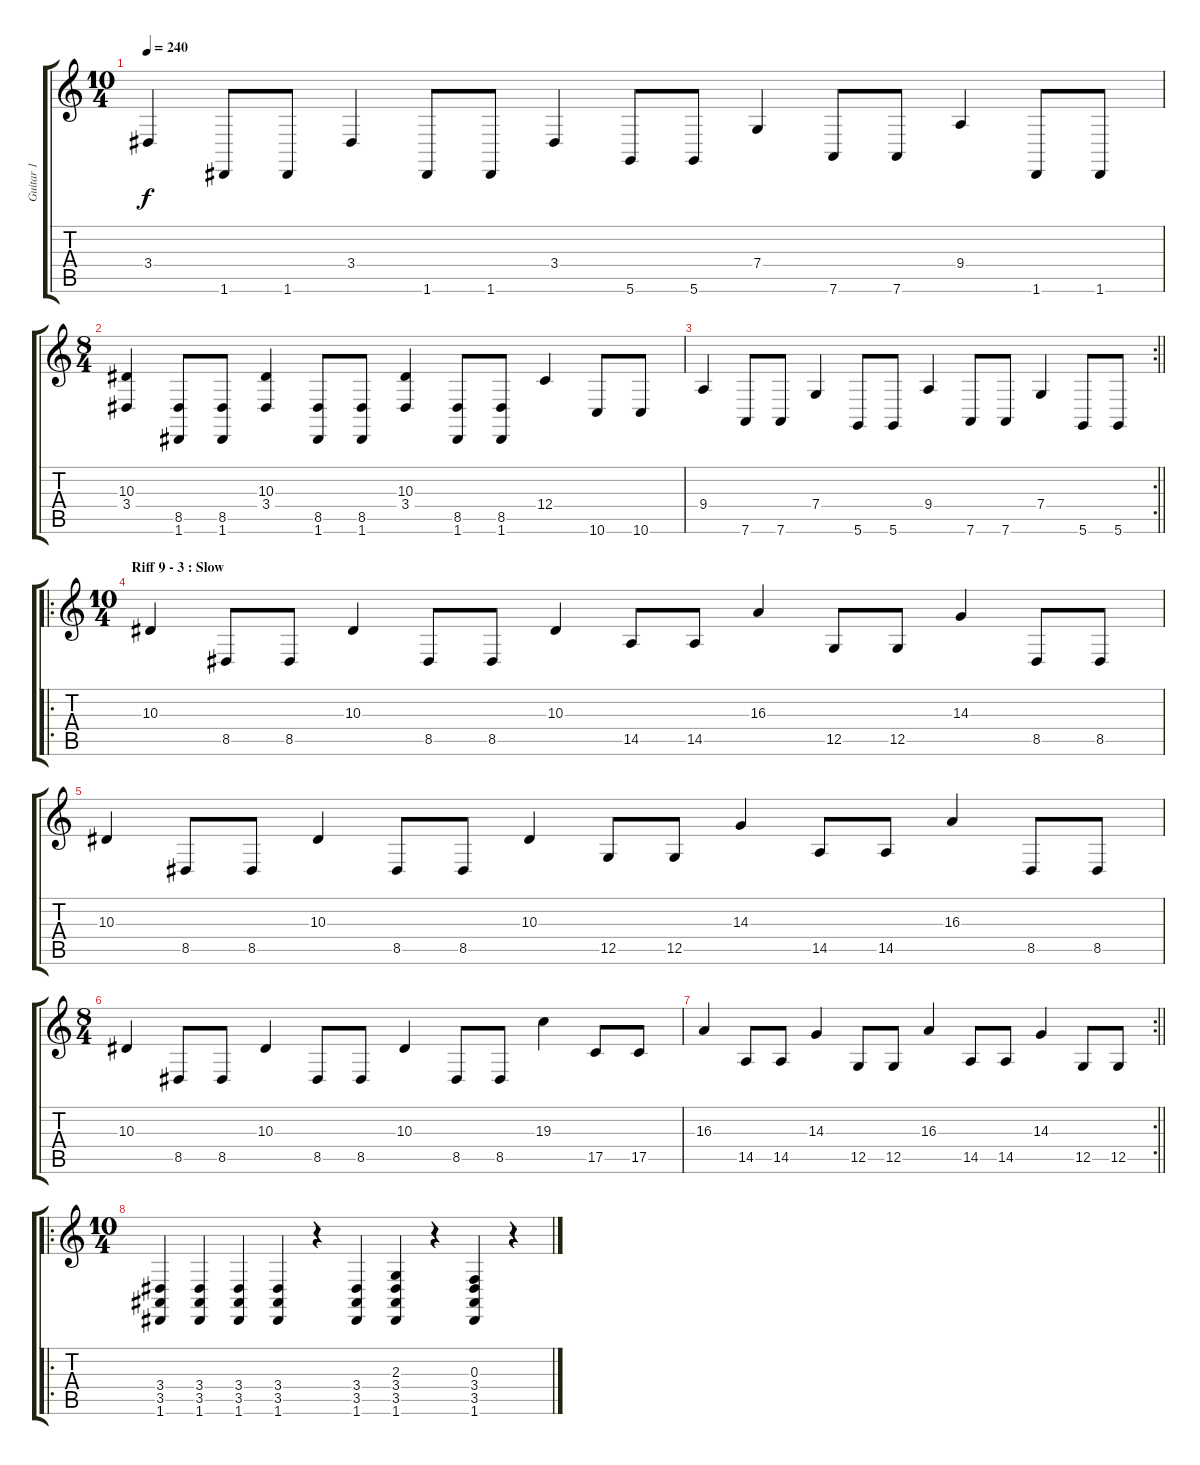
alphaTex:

\track ("Guitar 1" "Guitar 1") {instrument churchorgan}
\staff {score tabs}
\tuning (D4 A3 F3 C3 G2 D2) {hide}
\ts (10 4)
\tempo 240
\clef g2
\ks c
3.4.4{dy f} 1.6.8 1.6.8 3.4.4 1.6.8 1.6.8 3.4.4 5.6.8 5.6.8 7.4.4 7.6.8 7.6.8 9.4.4 1.6.8 1.6.8 |
\ts (8 4)
(10.3 3.4).4 (8.5 1.6).8 (8.5 1.6).8 (10.3 3.4).4 (8.5 1.6).8 (8.5 1.6).8 (10.3 3.4).4 (8.5 1.6).8 (8.5 1.6).8 12.4.4 10.6.8 10.6.8 |
\rc 2
\barLineRight lightlight
9.4.4 7.6.8 7.6.8 7.4.4 5.6.8 5.6.8 9.4.4 7.6.8 7.6.8 7.4.4 5.6.8 5.6.8 |
\ro
\ts (10 4)
\section ("" "Riff 9 - 3 : Slow")
10.3.4 8.5.8 8.5.8 10.3.4 8.5.8 8.5.8 10.3.4 14.5.8 14.5.8 16.3.4 12.5.8 12.5.8 14.3.4 8.5.8 8.5.8 |
10.3.4 8.5.8 8.5.8 10.3.4 8.5.8 8.5.8 10.3.4 12.5.8 12.5.8 14.3.4 14.5.8 14.5.8 16.3.4 8.5.8 8.5.8 |
\ts (8 4)
10.3.4 8.5.8 8.5.8 10.3.4 8.5.8 8.5.8 10.3.4 8.5.8 8.5.8 19.3.4 17.5.8 17.5.8 |
\rc 2
\barLineRight lightlight
16.3.4 14.5.8 14.5.8 14.3.4 12.5.8 12.5.8 16.3.4 14.5.8 14.5.8 14.3.4 12.5.8 12.5.8 |
\ro
\ts (10 4)
(3.4 3.5 1.6).4 (3.4 3.5 1.6).4 (3.4 3.5 1.6).4 (3.4 3.5 1.6).4 r.4 (3.4 3.5 1.6).4 (2.3 3.4 3.5 1.6).4 r.4 (0.3 3.4 3.5 1.6).4 r.4
